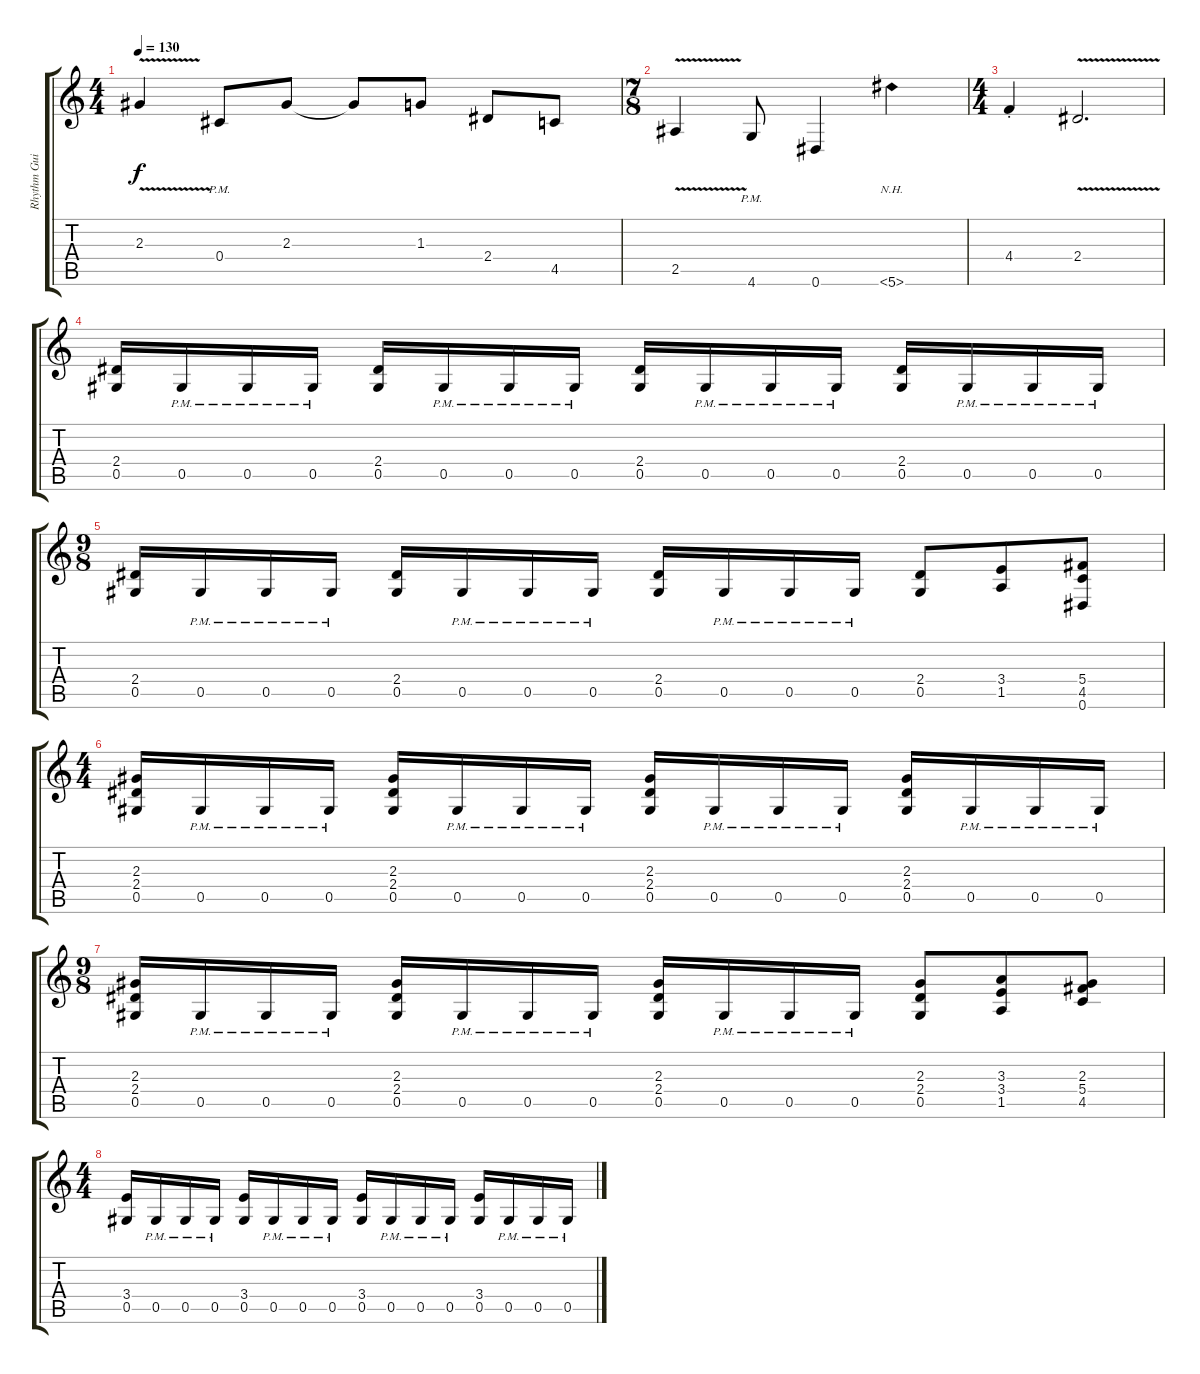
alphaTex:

\track ("Rhythm Guitar" "Rhythm Gui") {instrument overdrivenguitar}
\staff {score tabs}
\tuning (Eb4 Bb3 Gb3 Db3 Ab2 Eb2) {hide}
\ts (4 4)
\tempo 130
\clef g2
\ks c
2.3{v}.4{dy f} 0.4{pm}.8 2.3.8 2.3{t}.8 1.3.8 2.4.8 4.5.8 |
\ts (7 8)
2.5{v}.4 4.6{pm}.8 0.6.4 5.6{nh}.4 |
\ts (4 4)
4.4{st}.4 2.4{v}.2{d} |
(2.4 0.5).16 0.5{pm}.16 0.5{pm}.16 0.5{pm}.16 (2.4 0.5).16 0.5{pm}.16 0.5{pm}.16 0.5{pm}.16 (2.4 0.5).16 0.5{pm}.16 0.5{pm}.16 0.5{pm}.16 (2.4 0.5).16 0.5{pm}.16 0.5{pm}.16 0.5{pm}.16 |
\ts (9 8)
(2.4 0.5).16 0.5{pm}.16 0.5{pm}.16 0.5{pm}.16{beam split} (2.4 0.5).16 0.5{pm}.16{beam merge} 0.5{pm}.16 0.5{pm}.16{beam split} (2.4 0.5).16 0.5{pm}.16 0.5{pm}.16 0.5{pm}.16 (2.4 0.5).8 (3.4 1.5).8{beam merge} (5.4 4.5 0.6).8 |
\ts (4 4)
(2.3 2.4 0.5).16 0.5{pm}.16 0.5{pm}.16 0.5{pm}.16 (2.3 2.4 0.5).16 0.5{pm}.16 0.5{pm}.16 0.5{pm}.16 (2.3 2.4 0.5).16 0.5{pm}.16 0.5{pm}.16 0.5{pm}.16 (2.3 2.4 0.5).16 0.5{pm}.16 0.5{pm}.16 0.5{pm}.16 |
\ts (9 8)
(2.3 2.4 0.5).16 0.5{pm}.16 0.5{pm}.16 0.5{pm}.16{beam split} (2.3 2.4 0.5).16 0.5{pm}.16{beam merge} 0.5{pm}.16 0.5{pm}.16{beam split} (2.3 2.4 0.5).16 0.5{pm}.16 0.5{pm}.16 0.5{pm}.16 (2.3 2.4 0.5).8 (3.3 3.4 1.5).8{beam merge} (2.3 5.4 4.5).8 |
\ts (4 4)
(3.4 0.5).16 0.5{pm}.16 0.5{pm}.16 0.5{pm}.16 (3.4 0.5).16 0.5{pm}.16 0.5{pm}.16 0.5{pm}.16 (3.4 0.5).16 0.5{pm}.16 0.5{pm}.16 0.5{pm}.16 (3.4 0.5).16 0.5{pm}.16 0.5{pm}.16 0.5{pm}.16
